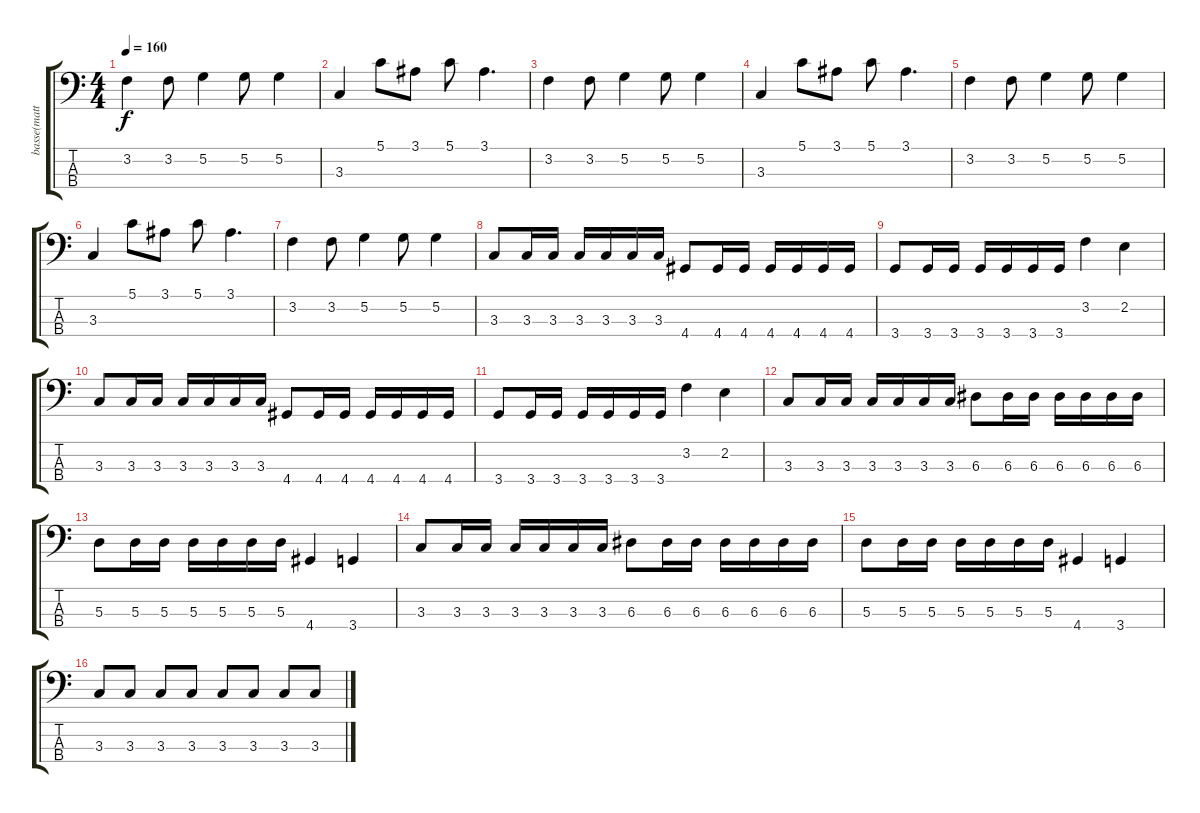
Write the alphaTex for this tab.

\track ("basse(matt)" "basse(matt") {instrument electricbasspick}
\staff {score tabs}
\tuning (G2 D2 A1 E1) {hide}
\ts (4 4)
\tempo 160
\clef f4
\ks c
3.2.4{dy f} 3.2.8 5.2.4 5.2.8 5.2.4 |
3.3.4 5.1.8 3.1.8 5.1.8 3.1.4{d} |
3.2.4 3.2.8 5.2.4 5.2.8 5.2.4 |
3.3.4 5.1.8 3.1.8 5.1.8 3.1.4{d} |
3.2.4 3.2.8 5.2.4 5.2.8 5.2.4 |
3.3.4 5.1.8 3.1.8 5.1.8 3.1.4{d} |
3.2.4 3.2.8 5.2.4 5.2.8 5.2.4 |
3.3.8 3.3.16 3.3.16 3.3.16 3.3.16 3.3.16 3.3.16 4.4.8 4.4.16 4.4.16 4.4.16 4.4.16 4.4.16 4.4.16 |
3.4.8 3.4.16 3.4.16 3.4.16 3.4.16 3.4.16 3.4.16 3.2.4 2.2.4 |
3.3.8 3.3.16 3.3.16 3.3.16 3.3.16 3.3.16 3.3.16 4.4.8 4.4.16 4.4.16 4.4.16 4.4.16 4.4.16 4.4.16 |
3.4.8 3.4.16 3.4.16 3.4.16 3.4.16 3.4.16 3.4.16 3.2.4 2.2.4 |
3.3.8 3.3.16 3.3.16 3.3.16 3.3.16 3.3.16 3.3.16 6.3.8 6.3.16 6.3.16 6.3.16 6.3.16 6.3.16 6.3.16 |
5.3.8 5.3.16 5.3.16 5.3.16 5.3.16 5.3.16 5.3.16 4.4.4 3.4.4 |
3.3.8 3.3.16 3.3.16 3.3.16 3.3.16 3.3.16 3.3.16 6.3.8 6.3.16 6.3.16 6.3.16 6.3.16 6.3.16 6.3.16 |
5.3.8 5.3.16 5.3.16 5.3.16 5.3.16 5.3.16 5.3.16 4.4.4 3.4.4 |
3.3.8 3.3.8 3.3.8 3.3.8 3.3.8 3.3.8 3.3.8 3.3.8
